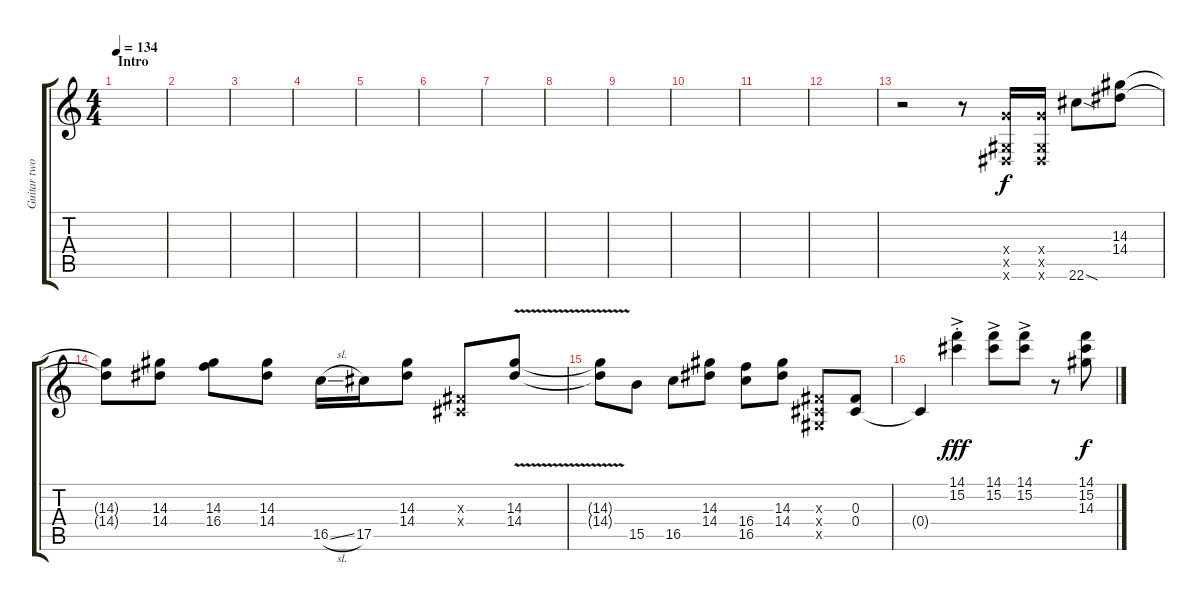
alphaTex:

\track ("Guitar two (rythm guitar)" "Guitar two") {instrument distortionguitar}
\staff {score tabs}
\tuning (Eb4 Bb3 Gb3 Db3 Ab2 Eb2) {hide}
\ts (4 4)
\section ("" "Intro")
\tempo 134
\clef g2
\ks c
|
|
|
|
|
|
|
|
|
|
|
|
r.2 r.8 (6.4{x} 0.5{x} 0.6{x}).16 (6.4{x} 0.5{x} 0.6{x}).16 22.6{sod}.8 (14.3 14.4).8 |
(14.3{t} 14.4{t}).8 (14.3 14.4).8 (14.3 16.4).8 (14.3 14.4).8 16.5{sl}.16 17.5.16 (14.3 14.4).8 (0.3{x} 0.4{x}).8 (14.3{v} 14.4{v}).8 |
(14.3{t} 14.4{t}).8 15.5.8 16.5.8 (14.3 14.4).8 (16.4 16.5).8 (14.3 14.4).8 (0.3{x} 0.4{x} 0.5{x}).8 (0.3 0.4).8 |
0.4{t}.4 (14.1{ac st} 15.2{ac st}).4{dy fff} (14.1{ac} 15.2{ac}).8 (14.1{ac} 15.2{ac}).8 r.8 (14.1 15.2 14.3).8{dy f}
